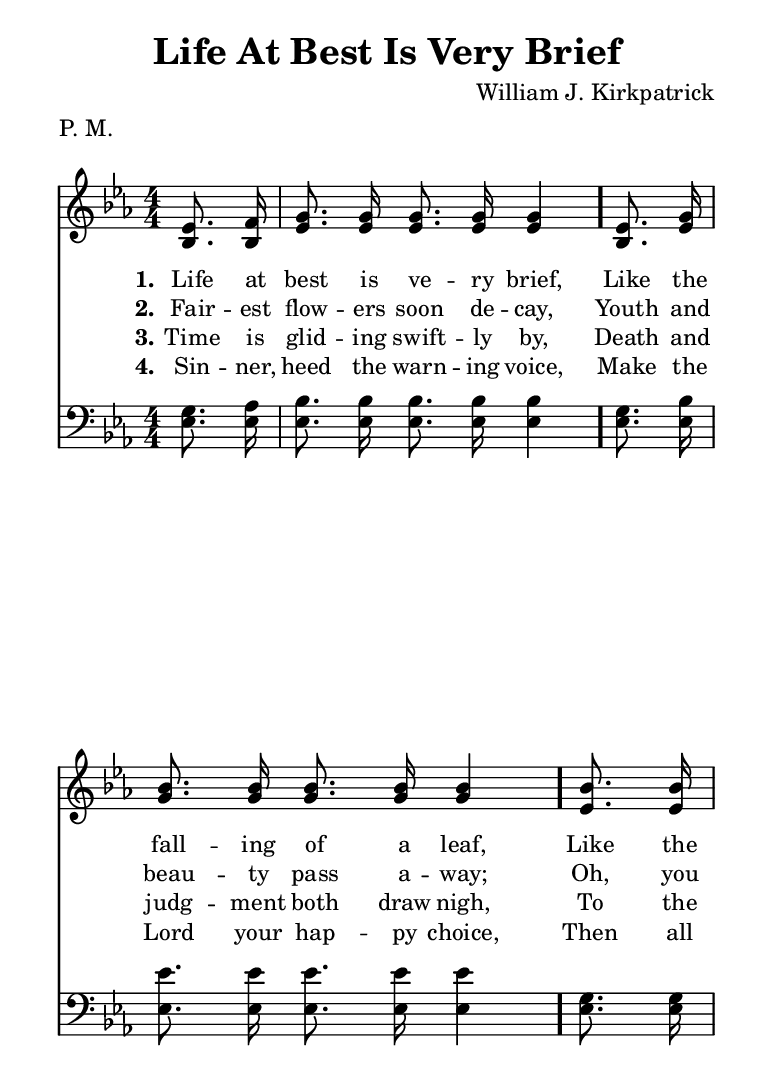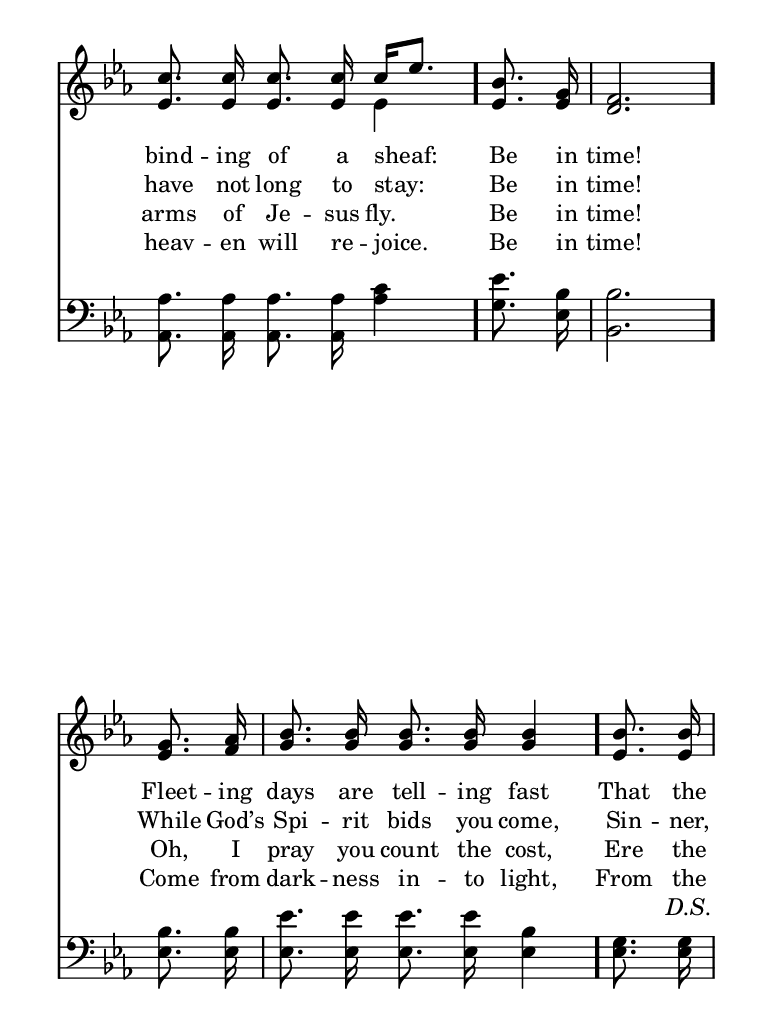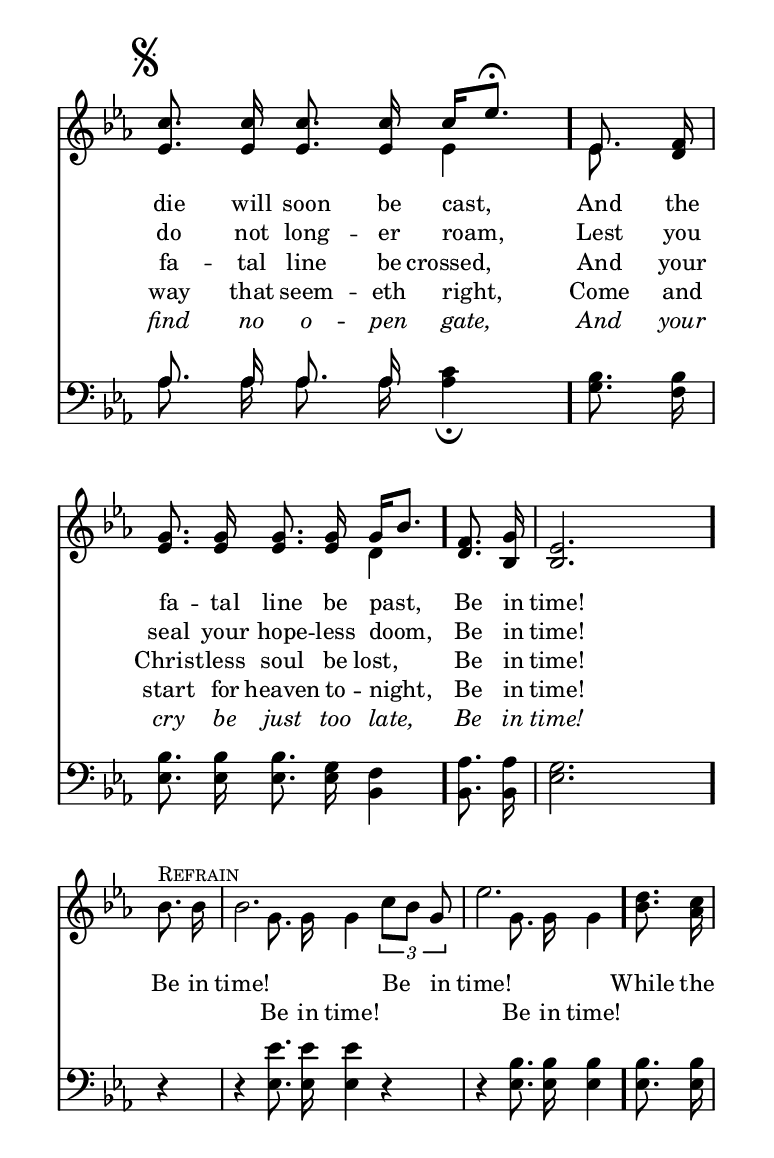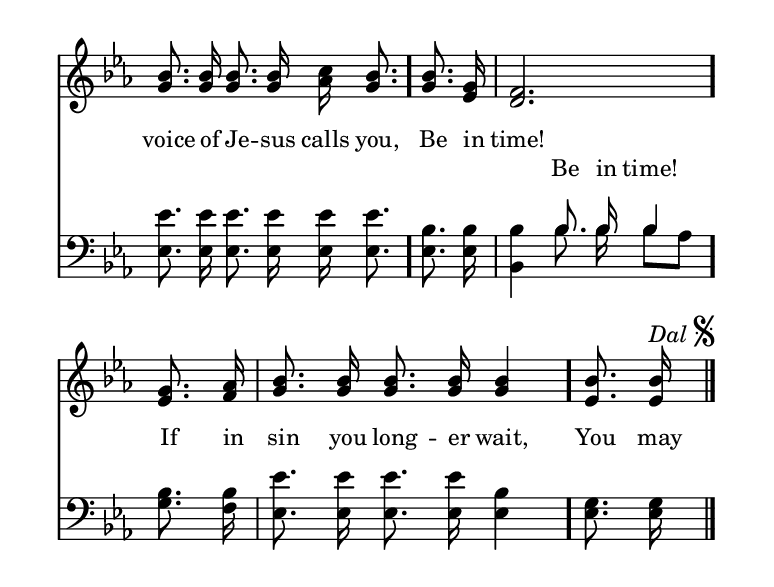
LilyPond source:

\include "common/global.ily"
\paper {
  \include "common/paper.ily"
  ragged-last-bottom = ##t
  systems-per-page = #(cond (is-eogsized 4) (#t #f))
  page-count = #(cond (is-eogsized 2) (#t #f))
  system-count = #(cond (is-eogsized 6) (#t #f))
}

\header{
  %gospel
  hymnnumber = "102"
  title = "Life At Best Is Very Brief"
  tunename = ""
  meter = "P. M."
  poet = ""
  composer = "William J. Kirkpatrick"
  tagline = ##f
}

% for fermata in MIDI
ta = { \tempo 4=80 }
tb = { \tempo 4=40 }
marksegno = { \mark \markup { \musicglyph #"scripts.segno" } }

patternAAds = { c8. c16 c8. c16 c4 }
patternAA = { \ta c8. c16 | \patternAAds }
patternABds = { \ta c8. c16 c8. c16 c16[ c8.] }
patternAB = { \ta c8. c16 \patternABds }
patternACds = { c8. c16 c8. c16 \tb c4 \ta }
patternAC = { \ta c8. c16 | \patternACds }

patternBA = { \ta c8. c16 | c2. }

patternCA = { \ta c8. c16 | c8. c16 c8. c16 c16 c8. }

lyricsInvis = { \override LyricText.stencil = ##f \override LyricHyphen.stencil = ##f }
lyricsVis = { \revert LyricText.stencil \revert LyricHyphen.stencil }

global = {
  \include "common/overrides.ily"
  \override Staff.TimeSignature.style = #'numbered
  \time 4/4
  \override Score.MetronomeMark.transparent = ##t % hide all fermata changes too
  \ta
  \key ees \major
  \partial 4
  \autoBeamOff
}

notesSoprano = {
\global
\relative c' {

  \changePitch \patternAA { ees f | g g g g g }
  \changePitch \patternAA { ees g | bes bes bes bes bes }
  \changePitch \patternAB { bes bes | c c c c c ees }
  \changePitch \patternBA { bes g | f }

  \changePitch \patternAA { g aes | bes bes bes bes bes}
  \changePitch \patternAB { bes bes | c c c c c ees \fermata }
  \changePitch \patternAB { ees, f | g g g g g bes }
  \changePitch \patternBA { f g | ees }

  << s^\markup { \small \caps "Refrain" }
  { bes'8. bes16 | bes2. \tuplet 3/2 { c8[ bes] g } | ees'2. } >>
  \changePitch \patternCA { d c | bes bes bes bes c bes }
  bes8. g16 | f2.
  \changePitch \patternAA { g aes | bes bes bes bes bes }
  bes8. bes16^\markup { \italic { Dal } \raise #1 \musicglyph #"scripts.segno" }

  \bar "|."

}
}

notesSopranoDS = {
\relative c'' {
  \changePitch \patternABds { c c c c c ees \fermata }
  \changePitch \patternAB { ees, f | g g g g g bes }
  \changePitch \patternBA { f g | ees }
}
}

notesAlto = {
\global
\relative e' {

  \changePitch \patternAA { bes bes | ees ees ees ees ees }
  \changePitch \patternAA { bes ees | g g g g g }
  \changePitch \patternAA { ees ees | ees ees ees ees ees }
  \changePitch \patternBA { ees ees | d }

  \changePitch \patternAA { ees f | g g g g g }
  \changePitch \patternAA { ees ees | ees ees ees ees ees }
  \changePitch \patternAA { ees d | ees ees ees ees d }
  \changePitch \patternBA { d bes | bes }

  r4 | r4 g'8. g16 g4 r4 | r4 g8. g16 g4
  \changePitch \patternCA { bes aes | g g g g aes g }
  g8. ees16 | d2.
  \changePitch \patternAA { ees f | g g g g g }
  ees8. ees16

}
}

notesAltoDS = {
\relative e' {
  \changePitch \patternAAds { ees ees ees ees ees }
  \changePitch \patternAA { ees d | ees ees ees ees d }
  \changePitch \patternBA { d bes | bes }
}
}

notesAltoSecond = {
\autoBeamOff
\relative e' {
\override NoteHead.font-size = #-4 {
\repeat unfold 29 \skip 4
bes4 c8. c16 bes4
}
}
}

notesTenor = {
\global
\relative a {

  \changePitch \patternAA { g aes | bes bes bes bes bes }
  \changePitch \patternAA { g bes | ees ees ees ees ees }
  \changePitch \patternAA { g, g | aes aes aes aes c }
  \changePitch \patternBA { ees bes | bes }

  \changePitch \patternAA { bes bes | ees ees ees ees bes }
  \changePitch \patternAA { g g | aes aes aes aes c }
  \changePitch \patternAA { bes bes | bes bes bes g f }
  \changePitch \patternBA { aes aes | g }

  r4 | r4 ees'8. ees16 ees4 r4 | r4 bes8. bes16 bes4
  \changePitch \patternCA { bes bes | ees ees ees ees ees ees }
  bes8. bes16 | bes4 bes8. bes16 bes4
  \changePitch \patternAA { bes bes | ees ees ees ees bes }
  g8. g16

}
}

notesTenorDS = {
\relative a {
  \changePitch \patternAAds { aes aes aes aes c }
  \changePitch \patternAA { bes bes | bes bes bes g f }
  \changePitch \patternBA { aes aes | g }
}
}

notesTenorSecond = {
\autoBeamOff
\relative a {
\override NoteHead.font-size = #-4 {
\repeat unfold 29 \skip 4
g4 aes8. aes16 g4
}
}
}

notesBass = {
\global
\relative f {

  \changePitch \patternAA { ees ees | ees ees ees ees ees }
  \changePitch \patternAA { ees ees | ees ees ees ees ees }
  \changePitch \patternAA { ees ees | aes, aes aes aes aes' }
  \changePitch \patternBA { g ees | bes }

  \changePitch \patternAA { ees ees | ees ees ees ees ees }
  \changePitch \patternAC { ees ees | aes aes aes aes aes_\fermata }
  \changePitch \patternAA { g f | ees ees ees ees bes }
  \changePitch \patternBA { bes bes | ees }

  r4 | r4 ees8. ees16 ees4 r4 | r4 ees8. ees16 ees4
  \changePitch \patternCA { ees ees | ees ees ees ees ees ees }
  ees8. ees16 | bes4 bes'8. bes16 bes8[ aes8]
  \changePitch \patternAA { g f | ees ees ees ees ees }
  ees8. ees16

}
}

notesBassDS = {
\relative f {
  \changePitch \patternACds { aes aes aes aes aes }
  \changePitch \patternAA { g f | ees ees ees ees bes }
  \changePitch \patternBA { bes bes | ees }
}
}

notesBassSecond = {
\autoBeamOff
\relative f, {
\override NoteHead.font-size = #-4 {
\repeat unfold 21 \skip 4
aes8. aes16 aes8. aes16
}
}
}

Refrain = \lyricmode {

Be in time! Be in time! \bar "."
While the voice of Je -- sus calls you, \bar "."
Be in time! \bar "."
If in sin you long -- er wait, \bar "."
You may %LYRICS find no open gate, % \bar "."
%LYRICS And your cry be just too late,
%LYRICS Be in time!

}

underWords = \lyricmode {

{ \repeat unfold 48 { \skip 4 } }
Be in time! Be in time!
{ \repeat unfold 11 { \skip 4 } }
Be in time!

}

segnoWords = \lyricmode {

{ \repeat unfold 32 { \skip 4 } }
\override LyricText #'font-shape = #'italic
D.S. find no o -- pen gate,
And your cry be just too late,
Be in time!

}

wordsA = \lyricmode {
\set stanza = "1."

Life at best is ve -- ry brief, \bar "."
Like the fall -- ing of a leaf, \bar "."
Like the bind -- ing of a sheaf: \bar "."
Be in time! \bar "."
Fleet -- ing days are tell -- ing fast \bar "."
That the %{HIDE>%} \marksegno %{<HIDE%} die will soon be cast, \bar "."
And the fa -- tal line be past, \bar "."
Be in time! \bar "."

}

wordsB = \lyricmode {
\set stanza = "2."

Fair -- est flow -- ers soon de -- cay,
Youth and beau -- ty pass a -- way;
Oh, you have not long to stay:
Be in time!
While God’s Spi -- rit bids you come,
Sin -- ner, do not long -- er roam,
Lest you seal your hope -- less doom,
Be in time!

\Refrain

}

wordsC = \lyricmode {
\set stanza = "3."

Time is glid -- ing swift -- ly by,
Death and judg -- ment both draw nigh,
To the arms of Je -- sus fly.
Be in time!
Oh, I pray you count the cost,
Ere the fa -- tal line be crossed,
And your Christ -- less soul be lost,
Be in time!

}

wordsD = \lyricmode {
\set stanza = "4."

Sin -- ner, heed the warn -- ing voice,
Make the Lord your hap -- py choice,
Then all heav -- en will re -- joice.
Be in time!
Come from dark -- ness in -- to light,
From the way that seem -- eth right,
Come and start for heaven to -- night,
Be in time!

}

music = \context ChoirStaff <<
    \context Staff = upper <<
      \set Staff.autoBeaming = ##f
      \set ChoirStaff.systemStartDelimiter = #'SystemStartBar
      \set ChoirStaff.printPartCombineTexts = ##f
      \partcombine #'(2 . 9) \notesSoprano \notesAlto
      \context NullVoice = sopranos { \voiceOne << \notesSoprano >> }
      \context NullVoice = altos { \voiceTwo << \notesAlto >> }
      \context NullVoice = altosSecond { \voiceFour << \notesAltoSecond >> }
      \context Lyrics = one   \lyricsto sopranos \wordsA
      \context Lyrics = two   \lyricsto sopranos \wordsB
      \context Lyrics = three \lyricsto sopranos \wordsC
      \context Lyrics = four  \lyricsto sopranos \wordsD
    >>
    \new Lyrics \with { alignAboveContext = men } \lyricsto sopranos \segnoWords
    \context Staff = men <<
      \set Staff.autoBeaming = ##f
      \clef bass
      \set ChoirStaff.printPartCombineTexts = ##f
      \partcombine #'(2 . 9) \notesTenor \notesBass
      \context NullVoice = tenors { \voiceOne << \notesTenor >> }
      \context NullVoice = tenorsSecond { \voiceThree << \notesTenorSecond >> }
      \context NullVoice = basses { \voiceTwo << \notesBass >> }
      \context NullVoice = bassesSecond { \voiceFour << \notesBassSecond >> }
    >>
    \context Lyrics = three  \lyricsto tenors \underWords % XXX this causes alignment issues with soprano words ("fly", "lost")
  >>

musicDS = \context ChoirStaff <<
    \context Staff = upper <<
      \set Staff.autoBeaming = ##f
      \set ChoirStaff.systemStartDelimiter = #'SystemStartBar
      \context Voice  = sopranos { \voiceOne { \notesSoprano \notesSopranoDS } }
      \context Voice  = altos { \voiceTwo { \notesAlto \notesAltoDS } }
      \context Voice  = altosSecond { \voiceFour << \notesAltoSecond >> }
    >>
    \context Staff = men <<
      \set Staff.autoBeaming = ##f
      \clef bass
      \context Voice  = tenors { \voiceOne { \notesTenor \notesTenorDS } }
      \context Voice  = tenorsSecond { \voiceThree << \notesTenorSecond >> }
      \context Voice  = basses { \voiceTwo { \notesBass \notesBassDS } }
      \context Voice  = bassesSecond { \voiceFour << \notesBassSecond >> }
    >>
  >>

\score {
  \music
  \layout {
    \include "common/layout.ily"
  }
}

\score {
  \musicDS
  \midi{
    \include "common/midi.ily"
  }
}

\version "2.19.49"  % necessary for upgrading to future LilyPond versions.

% vi:set et ts=2 sw=2 ai nocindent syntax=lilypond:
